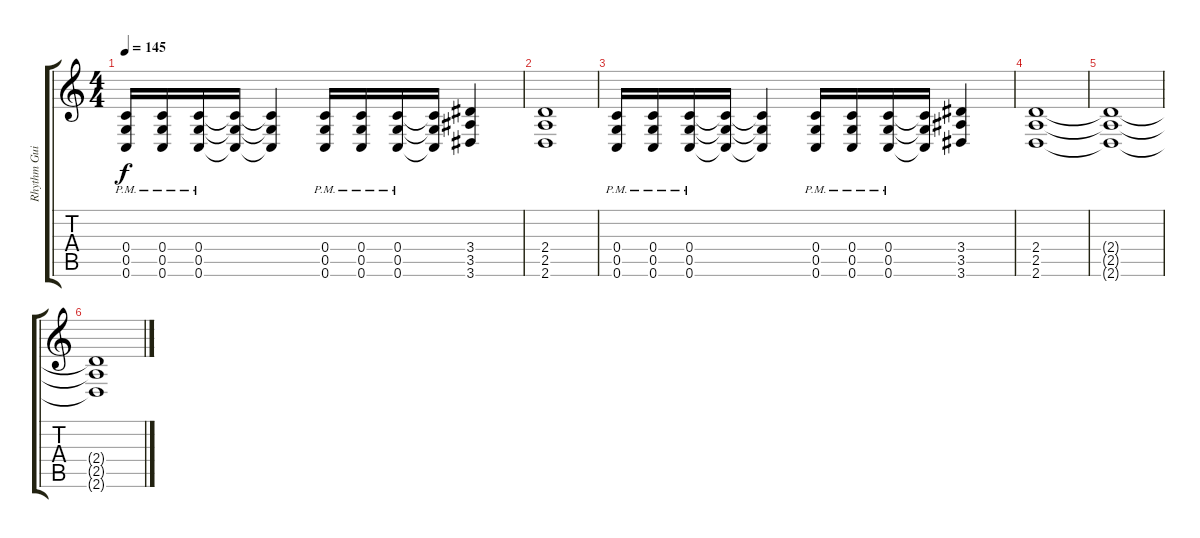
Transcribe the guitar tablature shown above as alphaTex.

\track ("Rhythm Guitar" "Rhythm Gui") {instrument distortionguitar}
\staff {score tabs}
\tuning (D4 A3 F3 C3 G2 C2) {hide}
\ts (4 4)
\tempo 145
\clef g2
\ks c
(0.4{pm} 0.5{pm} 0.6{pm}).16{dy f} (0.4{pm} 0.5{pm} 0.6{pm}).16 (0.4{pm} 0.5{pm} 0.6{pm}).16 (0.4{t} 0.5{t} 0.6{t}).16 (0.4{t} 0.5{t} 0.6{t}).4 (0.4{pm} 0.5{pm} 0.6{pm}).16 (0.4{pm} 0.5{pm} 0.6{pm}).16 (0.4{pm} 0.5{pm} 0.6{pm}).16 (0.4{t} 0.5{t} 0.6{t}).16 (3.4 3.5 3.6).4 |
(2.4 2.5 2.6).1 |
(0.4{pm} 0.5{pm} 0.6{pm}).16 (0.4{pm} 0.5{pm} 0.6{pm}).16 (0.4{pm} 0.5{pm} 0.6{pm}).16 (0.4{t} 0.5{t} 0.6{t}).16 (0.4{t} 0.5{t} 0.6{t}).4 (0.4{pm} 0.5{pm} 0.6{pm}).16 (0.4{pm} 0.5{pm} 0.6{pm}).16 (0.4{pm} 0.5{pm} 0.6{pm}).16 (0.4{t} 0.5{t} 0.6{t}).16 (3.4 3.5 3.6).4 |
(2.4 2.5 2.6).1 |
(2.4{t} 2.5{t} 2.6{t}).1 |
(2.4{t} 2.5{t} 2.6{t}).1
